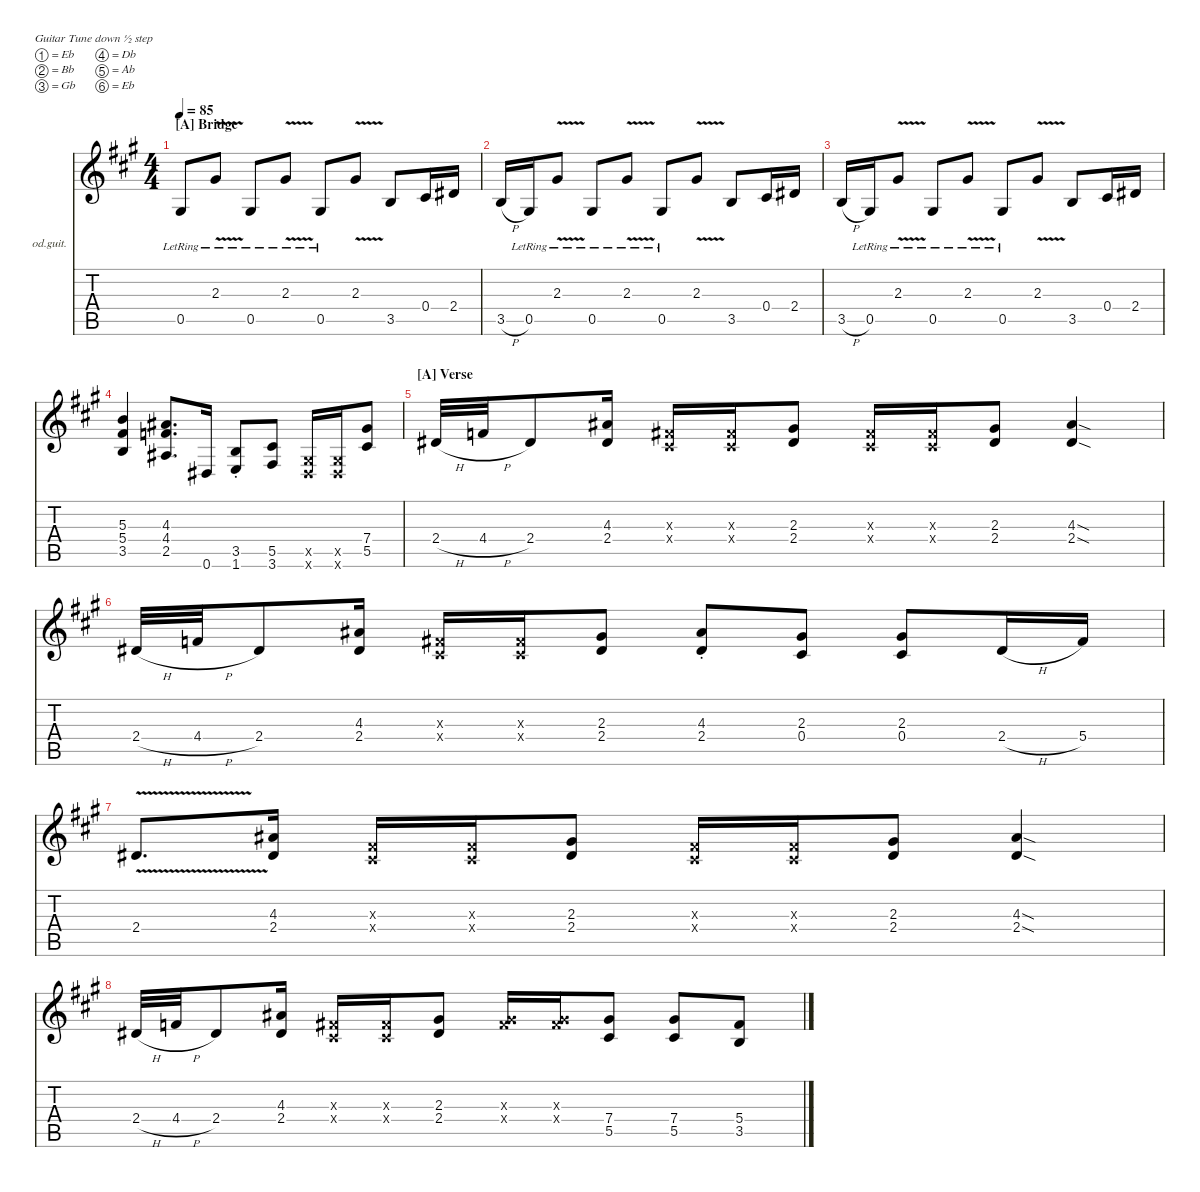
\defaultSystemsLayout 4
\hideDynamics
\bracketExtendMode nobrackets
\firstSystemTrackNameOrientation horizontal
\otherSystemsTrackNameOrientation horizontal
\track ("Rhythm Guitar 1 (James)" "od.guit.") {instrument overdrivenguitar}
\staff {score tabs}
\tuning (Eb4 Bb3 Gb3 Db3 Ab2 Eb2)
\ts (4 4)
\section ("A" "Bridge")
\tempo 85
\clef g2
\ks a
0.5{lr acc #}.8{dy mf beam Up} 2.3{v lr acc #}.8{beam Up} 0.5{lr acc #}.8{beam Up} 2.3{v lr acc #}.8{beam Up} 0.5{lr acc #}.8{beam Up} 2.3{v acc #}.8{beam Up} 3.5{acc forcenatural}.8{beam Up} 0.4{acc #}.16{beam Up} 2.4{acc #}.16{beam Up} |
3.5{h acc forcenatural}.16{beam Up} 0.5{lr acc #}.16{beam Up} 2.3{v lr acc #}.8{beam Up} 0.5{lr acc #}.8{beam Up} 2.3{v lr acc #}.8{beam Up} 0.5{lr acc #}.8{beam Up} 2.3{v acc #}.8{beam Up} 3.5{acc forcenatural}.8{beam Up} 0.4{acc #}.16{beam Up} 2.4{acc #}.16{beam Up} |
3.5{h acc forcenatural}.16{beam Up} 0.5{lr acc #}.16{beam Up} 2.3{v lr acc #}.8{beam Up} 0.5{lr acc #}.8{beam Up} 2.3{v lr acc #}.8{beam Up} 0.5{lr acc #}.8{beam Up} 2.3{v acc #}.8{beam Up} 3.5{acc forcenatural}.8{beam Up} 0.4{acc #}.16{beam Up} 2.4{acc #}.16{beam Up} |
(3.5{acc forcenatural} 5.4{acc #} 5.3{acc forcenatural}).4{beam Up} (2.5{acc #} 4.4{acc forcenatural} 4.3{acc #}).8{d beam Up} 0.6{acc #}.16{beam Up} (1.6{st acc forcenatural} 3.5{st acc forcenatural}).8{beam Up} (3.6{acc #} 5.5{acc #}).8{beam Up} (0.5{x acc #} 0.6{x acc #}).16{beam Up} (0.5{x acc #} 0.6{x acc #}).16{beam Up} (5.5{acc #} 7.4{acc #}).8{beam Up} |
\section ("A" "Verse")
2.4{h acc #}.32{beam Up} 4.4{h acc forcenatural}.32{beam Up} 2.4{acc #}.8{beam Up} (2.4{acc #} 4.3{acc #}).16{beam Up} (0.4{x acc #} 0.3{x acc #}).16{beam Up} (0.4{x acc #} 0.3{x acc #}).16{beam Up} (2.4{acc #} 2.3{acc #}).8{beam Up} (0.4{x acc #} 0.3{x acc #}).16{beam Up} (0.4{x acc #} 0.3{x acc #}).16{beam Up} (2.4{acc #} 2.3{acc #}).8{beam Up} (2.4{sod acc #} 4.3{sod acc #}).4{beam Up} |
2.4{h acc #}.32{beam Up} 4.4{h acc forcenatural}.32{beam Up} 2.4{acc #}.8{beam Up} (2.4{acc #} 4.3{acc #}).16{beam Up} (0.4{x acc #} 0.3{x acc #}).16{beam Up} (0.4{x acc #} 0.3{x acc #}).16{beam Up} (2.4{acc #} 2.3{acc #}).8{beam Up} (2.4{st acc #} 4.3{acc #}).8{beam Up} (0.4{acc #} 2.3{acc #}).8{beam Up} (0.4{acc #} 2.3{acc #}).8{beam Up} 2.4{h acc #}.16{beam Up} 5.4{acc #}.16{beam Up} |
2.4{v acc #}.8{d beam Up} (2.4{acc #} 4.3{acc #}).16{beam Up} (0.4{x acc #} 0.3{x acc #}).16{beam Up} (0.4{x acc #} 0.3{x acc #}).16{beam Up} (2.4{acc #} 2.3{acc #}).8{beam Up} (0.4{x acc #} 0.3{x acc #}).16{beam Up} (0.4{x acc #} 0.3{x acc #}).16{beam Up} (2.4{acc #} 2.3{acc #}).8{beam Up} (2.4{sod acc #} 4.3{sod acc #}).4{beam Up} |
2.4{h acc #}.32{beam Up} 4.4{h acc forcenatural}.32{beam Up} 2.4{acc #}.8{beam Up} (2.4{acc #} 4.3{acc #}).16{beam Up} (0.4{x acc #} 0.3{x acc #}).16{beam Up} (0.4{x acc #} 0.3{x acc #}).16{beam Up} (2.4{acc #} 2.3{acc #}).8{beam Up} (7.4{x acc #} 0.3{x acc #}).16{beam Up} (7.4{x acc #} 0.3{x acc #}).16{beam Up} (5.5{acc #} 7.4{acc #}).8{beam Up} (5.5{acc #} 7.4{acc #}).8{beam Up} (3.5{acc forcenatural} 5.4{acc #}).8{beam Up}
